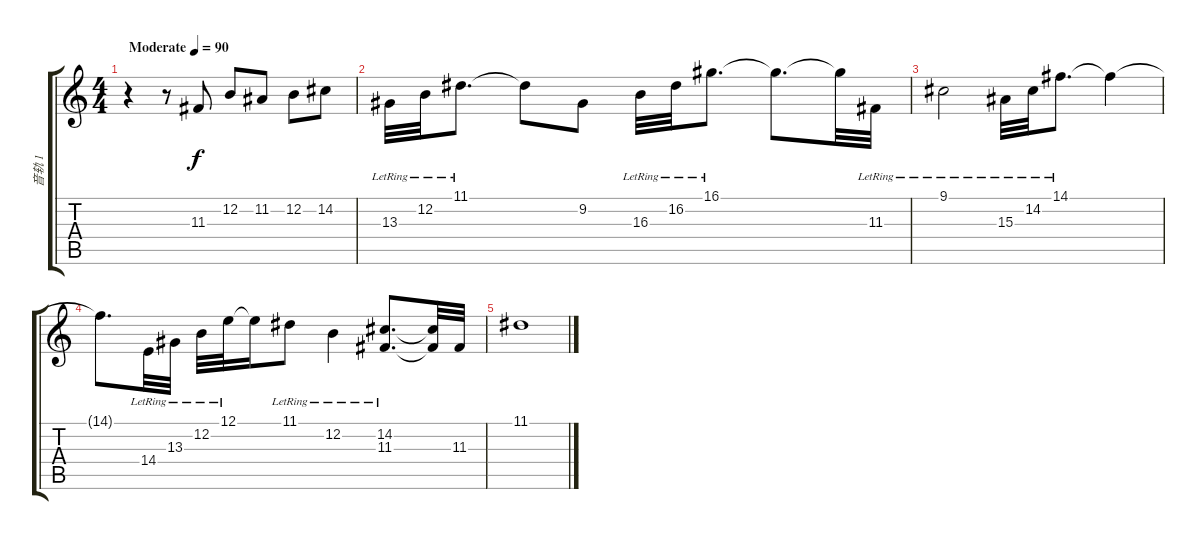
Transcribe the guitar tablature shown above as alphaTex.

\track ("音轨 1" "音轨 1") {instrument brightacousticpiano}
\staff {score tabs}
\tuning (E4 B3 G3 D3 A2 E2) {hide}
\ts (4 4)
\tempo (90 "Moderate")
\clef g2
\ks c
r.4{dy f instrument brightacousticpiano} r.8 11.3.8 12.2.8 11.2.8 12.2.8 14.2.8 |
13.3{lr}.32 12.2{lr}.32 11.1{lr}.8{d} 11.1{t}.8 9.2.8 16.3{lr}.32 16.2{lr}.32 16.1{lr}.8{d} 16.1{t}.8{d} 16.1{t}.32 11.3{lr}.32 |
9.1{lr}.2 15.3{lr}.32 14.2{lr}.32 14.1{lr}.8{d} 14.1{t}.4 |
14.1{t}.8{d} 14.4{lr}.32 13.3{lr}.32 12.2{lr}.32 12.1{lr}.32 12.1{t}.16 11.1{lr}.8 12.2{lr}.4 (14.2{lr} 11.3{lr}).8{d} (14.2{t} 11.3{t}).32 11.3.32 |
11.1.1
